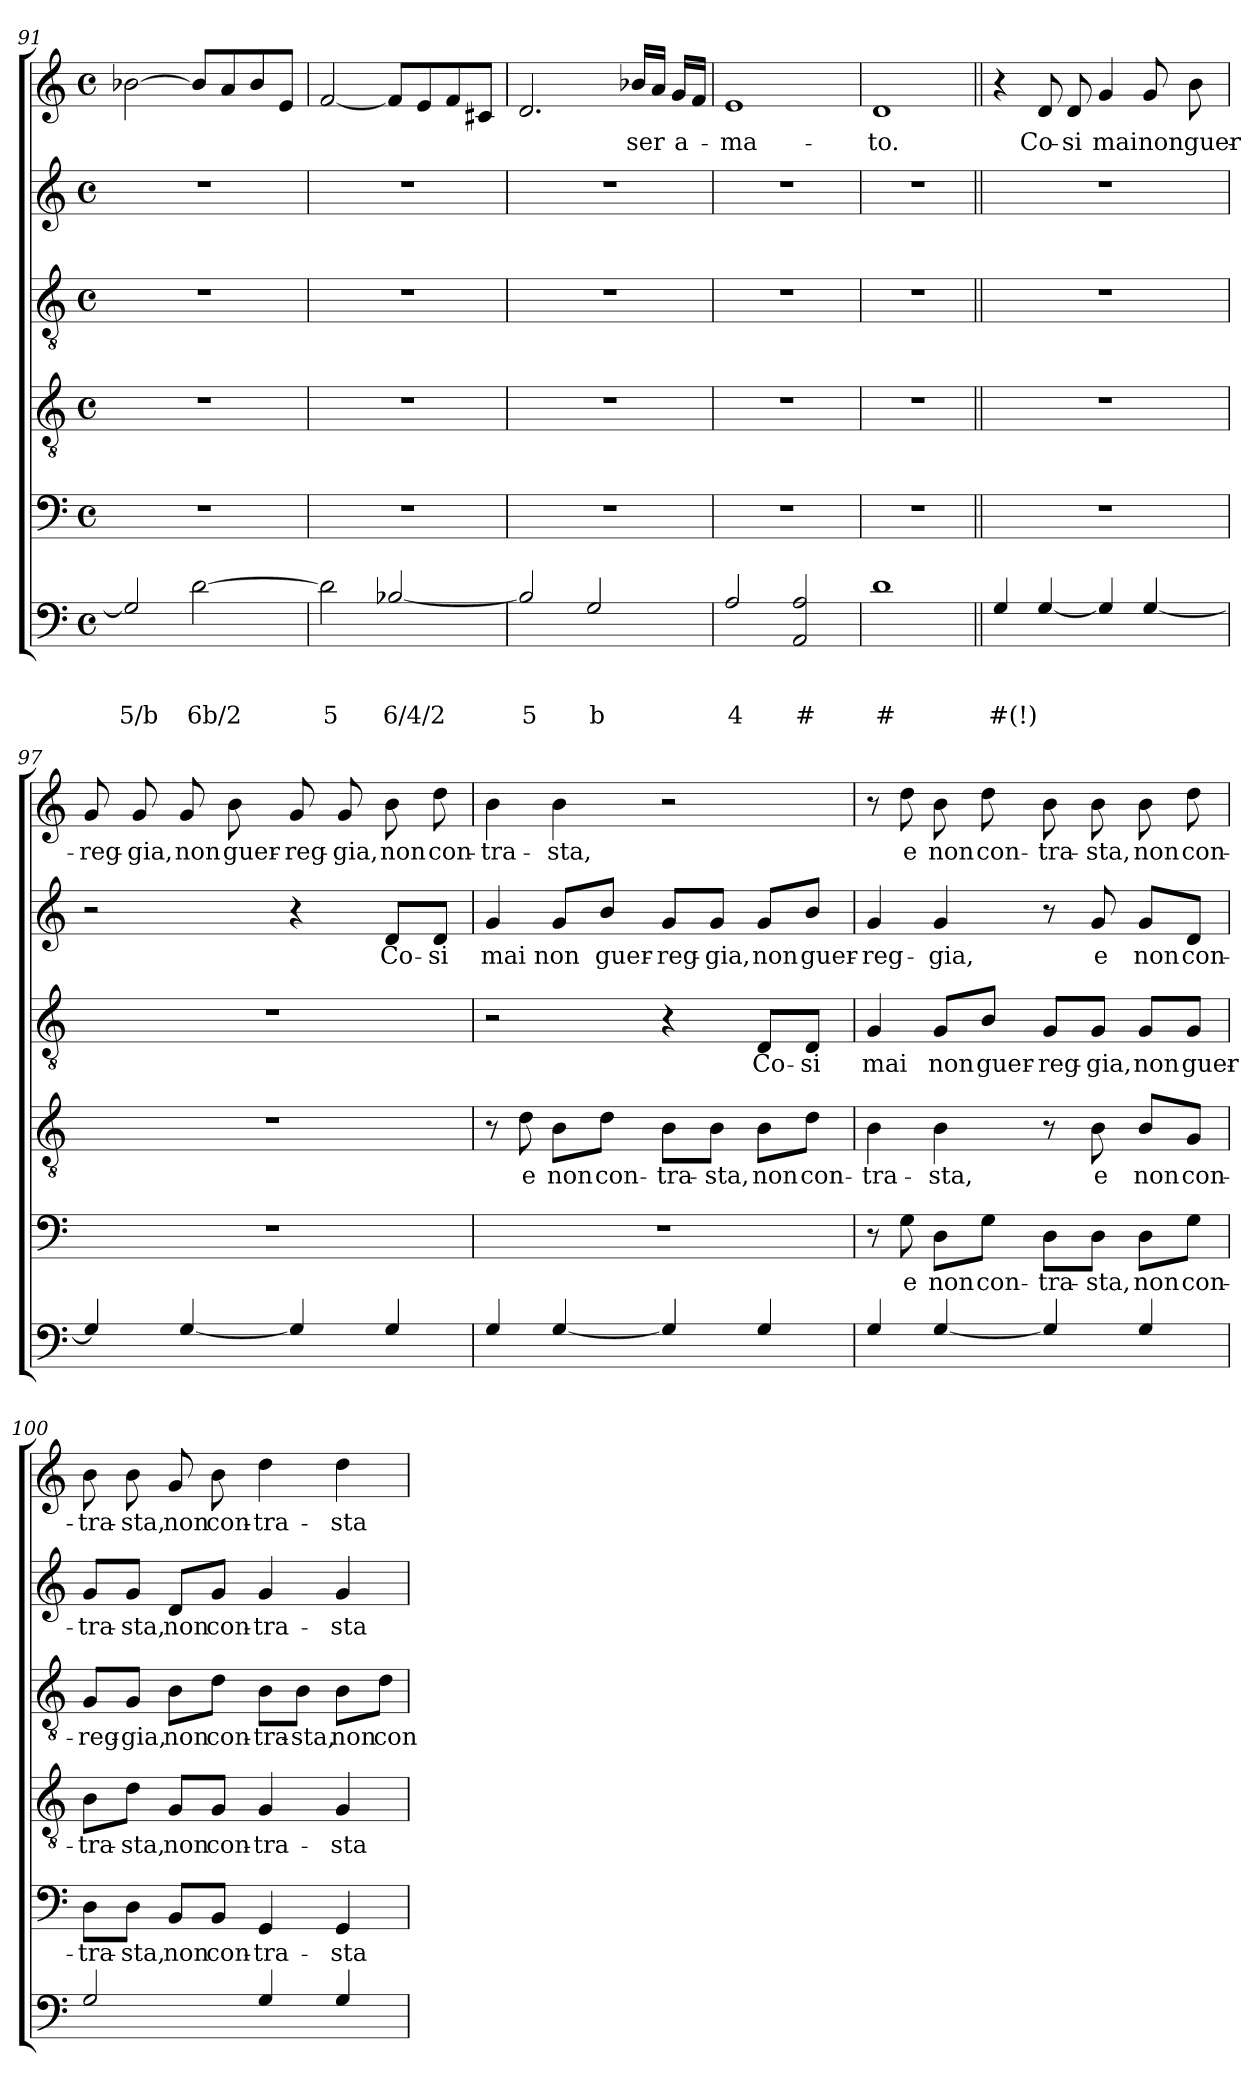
**kern	**text	**text	**text	**kern	**text	**kern	**text	**kern	**text	**kern	**text	**kern	**text
*part6	*part6	*part6	*part6	*part5	*part5	*part4	*part4	*part3	*part3	*part2	*part2	*part1	*part1
*staff6	*staff6	*staff6	*staff6	*staff5	*staff5	*staff4	*staff4	*staff3	*staff3	*staff2	*staff2	*staff1	*staff1
*clefF4	*	*	*	*clefF4	*	*clefGv2	*	*clefGv2	*	*clefG2	*	*clefG2	*
*ITrd8c14	*	*	*	*	*	*	*	*	*	*	*	*	*
*k[]	*	*	*	*k[]	*	*k[]	*	*k[]	*	*k[]	*	*k[]	*
*C:	*	*	*	*C:	*	*C:	*	*C:	*	*C:	*	*C:	*
*M4/4	*	*	*	*M4/4	*	*M4/4	*	*M4/4	*	*M4/4	*	*M4/4	*
*met(c)	*	*	*	*met(c)	*	*met(c)	*	*met(c)	*	*met(c)	*	*met(c)	*
=91	=91	=91	=91	=91	=91	=91	=91	=91	=91	=91	=91	=91	=91
!	!	!	!LO:LY:b	!	!	!	!	!	!	!	!	!	!
2GG/]	.	.	5/b	1r	.	1r	.	1r	.	1r	.	[2b-X\	.
!	!	!	!LO:LY:b	!	!	!	!	!	!	!	!	!	!
[2D\	.	.	6b/2	.	.	.	.	.	.	.	.	8b-/L]	.
.	.	.	.	.	.	.	.	.	.	.	.	8a/	.
.	.	.	.	.	.	.	.	.	.	.	.	8b-/	.
.	.	.	.	.	.	.	.	.	.	.	.	8e/J	.
=92	=92	=92	=92	=92	=92	=92	=92	=92	=92	=92	=92	=92	=92
!	!	!	!LO:LY:b	!	!	!	!	!	!	!	!	!	!
2D\]	.	.	5	1r	.	1r	.	1r	.	1r	.	[2f/	.
!	!	!	!LO:LY:b	!	!	!	!	!	!	!	!	!	!
[2BB-X/	.	.	6/4/2	.	.	.	.	.	.	.	.	8f/L]	.
.	.	.	.	.	.	.	.	.	.	.	.	8e/	.
.	.	.	.	.	.	.	.	.	.	.	.	8f/	.
.	.	.	.	.	.	.	.	.	.	.	.	8c#X/J	.
=93	=93	=93	=93	=93	=93	=93	=93	=93	=93	=93	=93	=93	=93
!	!	!	!LO:LY:b	!	!	!	!	!	!	!	!	!	!
2BB-/]	.	.	5	1r	.	1r	.	1r	.	1r	.	2.d/	.
!	!	!	!LO:LY:b	!	!	!	!	!	!	!	!	!	!
2GG/	.	.	b	.	.	.	.	.	.	.	.	.	.
!	!	!	!	!	!	!	!	!	!	!	!	!	!LO:LY:b
.	.	.	.	.	.	.	.	.	.	.	.	16b-X/LL	-ser
.	.	.	.	.	.	.	.	.	.	.	.	16a/JJ	.
!	!	!	!	!	!	!	!	!	!	!	!	!	!LO:LY:b
.	.	.	.	.	.	.	.	.	.	.	.	16g/LL	a-
.	.	.	.	.	.	.	.	.	.	.	.	16f/JJ	.
=94	=94	=94	=94	=94	=94	=94	=94	=94	=94	=94	=94	=94	=94
!	!	!	!LO:LY:b	!	!	!	!	!	!	!	!	!	!LO:LY:b
2AA/	.	.	4	1r	.	1r	.	1r	.	1r	.	1e	-ma-
!	!	!	!LO:LY:b	!	!	!	!	!	!	!	!	!	!
2AAA/ 2AA/	.	.	#	.	.	.	.	.	.	.	.	.	.
=95	=95	=95	=95	=95	=95	=95	=95	=95	=95	=95	=95	=95	=95
!	!	!	!LO:LY:b	!	!	!	!	!	!	!	!	!	!LO:LY:b
1D	.	.	#	1r	.	1r	.	1r	.	1r	.	1d	-to.
!!LO:LB:g=z
=96||	=96||	=96||	=96||	=96||	=96||	=96||	=96||	=96||	=96||	=96||	=96||	=96||	=96||
!	!	!	!LO:LY:b	!	!	!	!	!	!	!	!	!	!
4GG/	.	.	#(!)	1r	.	1r	.	1r	.	1r	.	4r	.
!	!	!	!	!	!	!	!	!	!	!	!	!	!LO:LY:b
[4GG/	.	.	.	.	.	.	.	.	.	.	.	8d/	Co-
!	!	!	!	!	!	!	!	!	!	!	!	!	!LO:LY:b
.	.	.	.	.	.	.	.	.	.	.	.	8d/	-si
!	!	!	!	!	!	!	!	!	!	!	!	!	!LO:LY:b
4GG/]	.	.	.	.	.	.	.	.	.	.	.	4g/	mai
!	!	!	!	!	!	!	!	!	!	!	!	!	!LO:LY:b
[4GG/	.	.	.	.	.	.	.	.	.	.	.	8g/	non
!	!	!	!	!	!	!	!	!	!	!	!	!	!LO:LY:b
.	.	.	.	.	.	.	.	.	.	.	.	8b\	guer-
=97	=97	=97	=97	=97	=97	=97	=97	=97	=97	=97	=97	=97	=97
!	!	!	!	!	!	!	!	!	!	!	!	!	!LO:LY:b
4GG/]	.	.	.	1r	.	1r	.	1r	.	2r	.	8g/	-reg-
!	!	!	!	!	!	!	!	!	!	!	!	!	!LO:LY:b
.	.	.	.	.	.	.	.	.	.	.	.	8g/	-gia,
!	!	!	!	!	!	!	!	!	!	!	!	!	!LO:LY:b
[4GG/	.	.	.	.	.	.	.	.	.	.	.	8g/	non
!	!	!	!	!	!	!	!	!	!	!	!	!	!LO:LY:b
.	.	.	.	.	.	.	.	.	.	.	.	8b\	guer-
!	!	!	!	!	!	!	!	!	!	!	!	!	!LO:LY:b
4GG/]	.	.	.	.	.	.	.	.	.	4r	.	8g/	-reg-
!	!	!	!	!	!	!	!	!	!	!	!	!	!LO:LY:b
.	.	.	.	.	.	.	.	.	.	.	.	8g/	-gia,
!	!	!	!	!	!	!	!	!	!	!	!LO:LY:b	!	!LO:LY:b
4GG/	.	.	.	.	.	.	.	.	.	8d/L	Co-	8b\	non
!	!	!	!	!	!	!	!	!	!	!	!LO:LY:b	!	!LO:LY:b
.	.	.	.	.	.	.	.	.	.	8d/J	-si	8dd\	con-
=98	=98	=98	=98	=98	=98	=98	=98	=98	=98	=98	=98	=98	=98
!	!	!	!	!	!	!	!	!	!	!	!LO:LY:b	!	!LO:LY:b
4GG/	.	.	.	1r	.	8r	.	2r	.	4g/	mai	4b\	-tra-
!	!	!	!	!	!	!	!LO:LY:b	!	!	!	!	!	!
.	.	.	.	.	.	8d\	e	.	.	.	.	.	.
!	!	!	!	!	!	!	!LO:LY:b	!	!	!	!LO:LY:b	!	!LO:LY:b
[4GG/	.	.	.	.	.	8B\L	non	.	.	8g/L	non	4b\	-sta,
!	!	!	!	!	!	!	!LO:LY:b	!	!	!	!LO:LY:b	!	!
.	.	.	.	.	.	8d\J	con-	.	.	8b/J	guer-	.	.
!	!	!	!	!	!	!	!LO:LY:b	!	!	!	!LO:LY:b	!	!
4GG/]	.	.	.	.	.	8B\L	-tra-	4r	.	8g/L	-reg-	2r	.
!	!	!	!	!	!	!	!LO:LY:b	!	!	!	!LO:LY:b	!	!
.	.	.	.	.	.	8B\J	-sta,	.	.	8g/J	-gia,	.	.
!	!	!	!	!	!	!	!LO:LY:b	!	!LO:LY:b	!	!LO:LY:b	!	!
4GG/	.	.	.	.	.	8B\L	non	8D/L	Co-	8g/L	non	.	.
!	!	!	!	!	!	!	!LO:LY:b	!	!LO:LY:b	!	!LO:LY:b	!	!
.	.	.	.	.	.	8d\J	con-	8D/J	-si	8b/J	guer-	.	.
=99	=99	=99	=99	=99	=99	=99	=99	=99	=99	=99	=99	=99	=99
!	!	!	!	!	!	!	!LO:LY:b	!	!LO:LY:b	!	!LO:LY:b	!	!
4GG/	.	.	.	8r	.	4B\	-tra-	4G/	mai	4g/	-reg-	8r	.
!	!	!	!	!	!LO:LY:b	!	!	!	!	!	!	!	!LO:LY:b
.	.	.	.	8G\	e	.	.	.	.	.	.	8dd\	e
!	!	!	!	!	!LO:LY:b	!	!LO:LY:b	!	!LO:LY:b	!	!LO:LY:b	!	!LO:LY:b
[4GG/	.	.	.	8D\L	non	4B\	-sta,	8G/L	non	4g/	-gia,	8b\	non
!	!	!	!	!	!LO:LY:b	!	!	!	!LO:LY:b	!	!	!	!LO:LY:b
.	.	.	.	8G\J	con-	.	.	8B/J	guer-	.	.	8dd\	con-
!	!	!	!	!	!LO:LY:b	!	!	!	!LO:LY:b	!	!	!	!LO:LY:b
4GG/]	.	.	.	8D\L	-tra-	8r	.	8G/L	-reg-	8r	.	8b\	-tra-
!	!	!	!	!	!LO:LY:b	!	!LO:LY:b	!	!LO:LY:b	!	!LO:LY:b	!	!LO:LY:b
.	.	.	.	8D\J	-sta,	8B\	e	8G/J	-gia,	8g/	e	8b\	-sta,
!	!	!	!	!	!LO:LY:b	!	!LO:LY:b	!	!LO:LY:b	!	!LO:LY:b	!	!LO:LY:b
4GG/	.	.	.	8D\L	non	8B/L	non	8G/L	non	8g/L	non	8b\	non
!	!	!	!	!	!LO:LY:b	!	!LO:LY:b	!	!LO:LY:b	!	!LO:LY:b	!	!LO:LY:b
.	.	.	.	8G\J	con-	8G/J	con-	8G/J	guer-	8d/J	con-	8dd\	con-
!!LO:PB:g=z
=100	=100	=100	=100	=100	=100	=100	=100	=100	=100	=100	=100	=100	=100
!	!	!	!	!	!LO:LY:b	!	!LO:LY:b	!	!LO:LY:b	!	!LO:LY:b	!	!LO:LY:b
2GG/	.	.	.	8D\L	-tra-	8B\L	-tra-	8G/L	-reg-	8g/L	-tra-	8b\	-tra-
!	!	!	!	!	!LO:LY:b	!	!LO:LY:b	!	!LO:LY:b	!	!LO:LY:b	!	!LO:LY:b
.	.	.	.	8D\J	-sta,	8d\J	-sta,	8G/J	-gia,	8g/J	-sta,	8b\	-sta,
!	!	!	!	!	!LO:LY:b	!	!LO:LY:b	!	!LO:LY:b	!	!LO:LY:b	!	!LO:LY:b
.	.	.	.	8BB/L	non	8G/L	non	8B\L	non	8d/L	non	8g/	non
!	!	!	!	!	!LO:LY:b	!	!LO:LY:b	!	!LO:LY:b	!	!LO:LY:b	!	!LO:LY:b
.	.	.	.	8BB/J	con-	8G/J	con-	8d\J	con-	8g/J	con-	8b\	con-
!	!	!	!	!	!LO:LY:b	!	!LO:LY:b	!	!LO:LY:b	!	!LO:LY:b	!	!LO:LY:b
4GG/	.	.	.	4GG/	-tra-	4G/	-tra-	8B\L	-tra-	4g/	-tra-	4dd\	-tra-
!	!	!	!	!	!	!	!	!	!LO:LY:b	!	!	!	!
.	.	.	.	.	.	.	.	8B\J	-sta,	.	.	.	.
!	!	!	!	!	!LO:LY:b	!	!LO:LY:b	!	!LO:LY:b	!	!LO:LY:b	!	!LO:LY:b
4GG/	.	.	.	4GG/	-sta	4G/	-sta	8B\L	non	4g/	-sta	4dd\	-sta
!	!	!	!	!	!	!	!	!	!LO:LY:b	!	!	!	!
.	.	.	.	.	.	.	.	8d\J	con-	.	.	.	.
=	=	=	=	=	=	=	=	=	=	=	=	=	=
*-	*-	*-	*-	*-	*-	*-	*-	*-	*-	*-	*-	*-	*-
